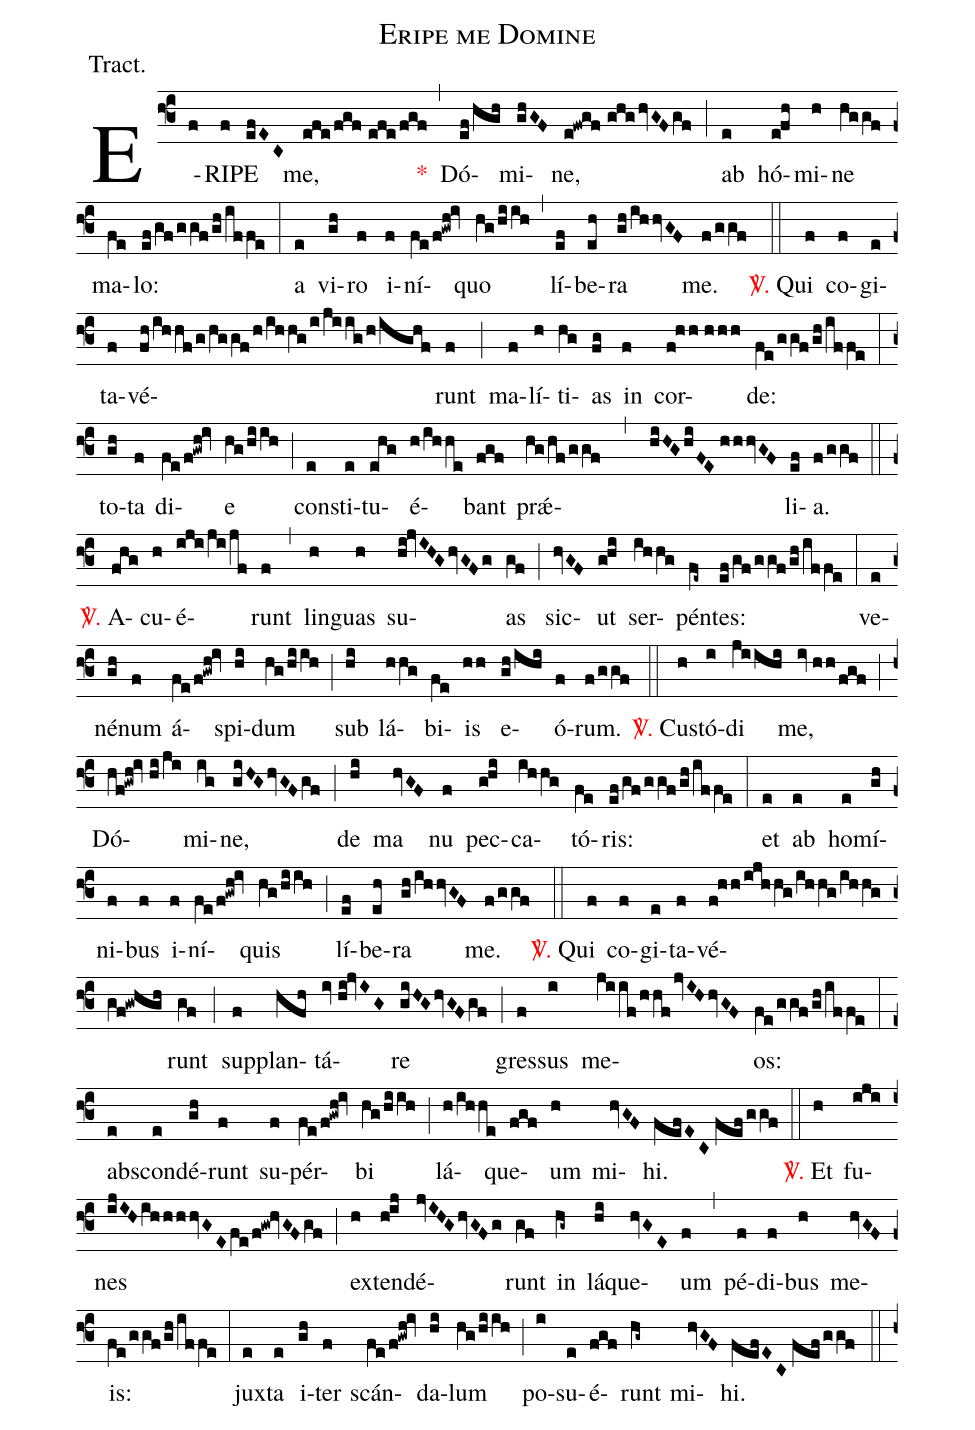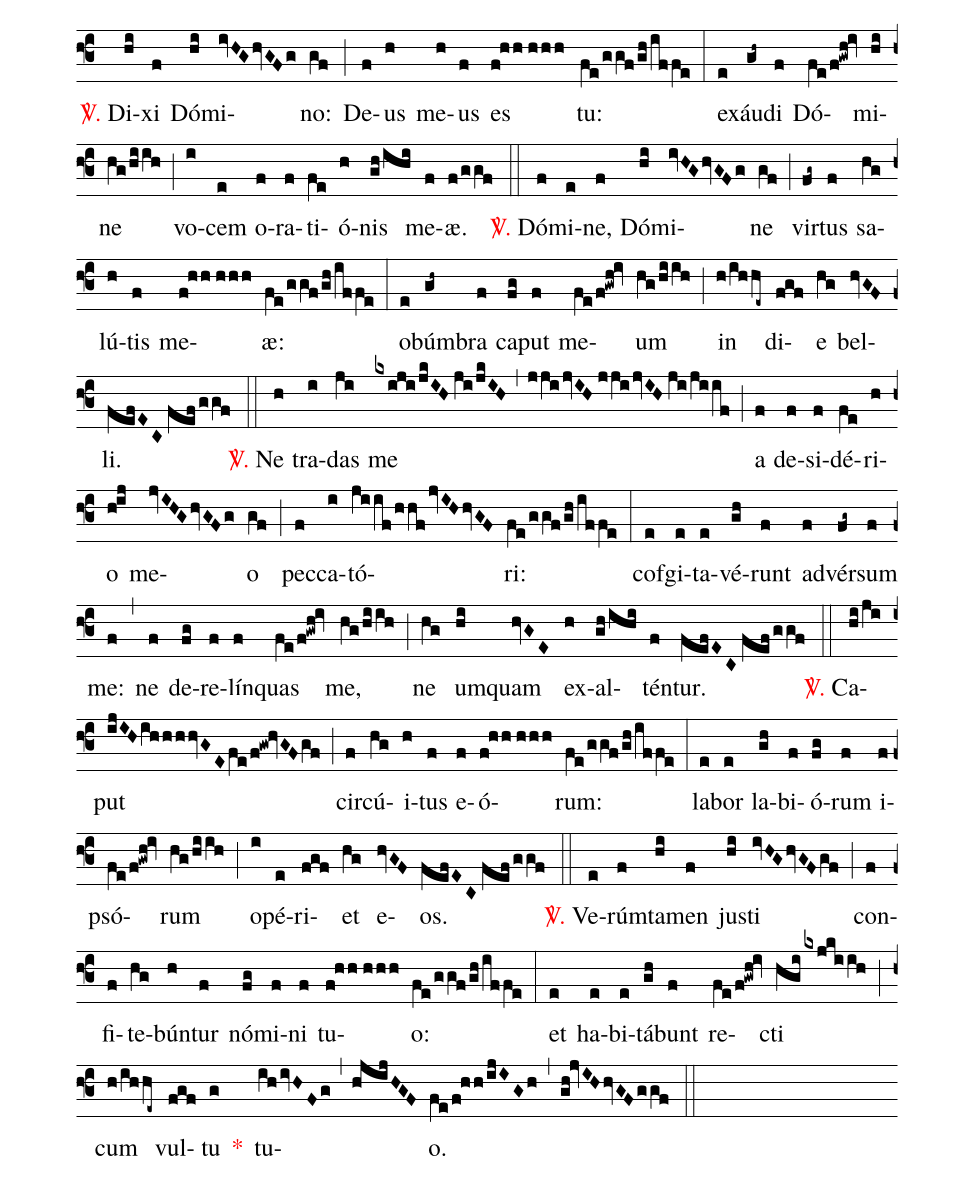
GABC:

name:Eripe me Domine;
annotation:Tract.;
mode:II.;
office-part:Tract;
%%
(f3) E(f)RI(f)PE(efEC) me,(efe/fgf//efe/fgf) <v>\red{*}</v>(,) Dó(ef/hgh)mi(ghGF)ne,(e!fwgf//ghg/hvGFgf) (;) ab(e) hó(e!fh)mi(h)ne(hggf) ma(fe)lo:(ef/gf/ggf/gh/iffe) (:) a(e) vi(gh)ro(f) i(f)ní(fe/f!gwh!iv)quo(hg/hiih) (,) lí(ef)be(eh)ra(gh/ihhvGF) me.(f/ggf) (::) <v>\red{\Vbar.}</v> Qui(f) co(f)gi(e)ta(f)vé(fh/ihhf/g/hggf/h/ihhg/i/jiig/h/ighf)runt(f) (;) ma(f)lí(h)ti(hg)as(fg) in(f) cor(f!hh//hhh)de:(fe/ggf/gh/iffe) (:) to(gh)ta(f) di(fe/f!gwh!iv)e(hg/hiih) (;) con(e)sti(e)tu(ehg)é(h/ihhe)bant(fgf) pr<sp>'ae</sp>(hg/hf/ggf , hiHGhiFE//hhhvGF)li(ef)a.(f/ggf) (::) <v>\red{\Vbar.}</v> A(fhg)cu(h)é(iji/ji/jf)runt(f) (,) lin(h)guas(h) su(hi!jvIHGhvGFg)as(gf) (;) sic(hvGF)ut(g!hi) ser(ihhg)pén(fe~)tes:(ef/gf/ggf/gh/iffe) (:) ve(e)né(gh)num(f) á(fe/f!gwh!iv)spi(hi)dum(hg/hiih) (;) sub(hi) lá(hhg)bi(fe)is(hh) e(gh/ihi)ó(f)rum.(f/ggf) (::) <v>\red{\Vbar.}</v> Cu(h)stó(i)di(jiihi) me,(iv//hh/fgf) (;) Dó(hf!gwh!iv//hi/ji)mi(ig)ne,(giHGhvGFgf) (;) de(hi) ma(hvGF) nu(f) pec(g!hi)ca(ihhg)tó(fe)ris:(ef/gf/ggf/gh/iffe) (:) et(e) ab(e) ho(e)mí(gh)ni(f)bus(f) i(f)ní(fe/f!gwh!iv)quis(hg/hiih) (;) lí(ef)be(eh)ra(gh/ihhvGF) me.(f/ggf) (::) <v>\red{\Vbar.}</v> Qui(f) co(f)gi(e)ta(f)vé(f!hh/ijhhg/ihhg/ihhggf!gwhgh)runt(gf) (;) sup(f)plan(hfh)tá(iv//hi!jvIG)re(giHG/hvGF/gf) (;) gres(f)sus(i) me(jiif/hhf/jvIHhvGF)os:(fe/ggf/gh/iffe) (:) ab(e)scon(e)dé(gh)runt(f) su(f)pér(fe/f!gwh!iv)bi(hg/hiih) (;) lá(h/ihhe)que(fgf)um(h) mi(hvGF)hi.(fefEC//fef/ggf) (::) <v>\red{\Vbar.}</v> Et(h) fu(iji)nes(ijIHihhhhvGE/fe/f!gw!hvGFgf) (;) ex(h)ten(h!ij)dé(jvIHG/hvGFg)runt(gf) in(hg~) lá(hi)que(hvGE)um(f) (,) pé(f)di(f)bus(h) me(hvGF)is:(fe/ggf/gh/iffe) (:) jux(e)ta(e) i(gh)ter(f) scán(fe/f!gwh!iv)da(hi)lum(hg/hiih) (;) po(i)su(e)é(fgf)runt(hg~) mi(hvGF)hi.(fefEC//fef/ggf) (::) <v>\red{\Vbar.}</v> Di(hi)xi(f) Dó(hi)mi(ivHG/hvGFg)no:(gf) (;) De(f)us(h) me(h)us(f) es(f!hh//hhh) tu:(fe/ggf/gh/iffe) (:) ex(e)áu(gh~)di(f) Dó(fe/f!gwh!iv)mi(hi)ne(hg/hiih) (;) vo(i)cem(e) o(f)ra(f)ti(fe)ó(h)nis(gh/ihi) me(f)æ.(f/ggf) (::) <v>\red{\Vbar.}</v> Dó(f)mi(e)ne,(f) Dó(hi)mi(ivHG/hvGFg)ne(gf) (;) vir(fg~)tus(f) sa(hg)lú(h)tis(f) me(f!hh//hhh)æ:(fe/ggf/gh/iffe) (:) o(e)búm(gh~)bra(f) ca(fg)put(f) me(fe/f!gwh!iv)um(hg/hiih) (;) in(h/ihhe~) di(fgf)e(hg) bel(hvGF)li.(fefEC//fef/ggf) (::) <v>\red{\Vbar.}</v> Ne(h) tra(i)das(ji) me(kxiji/jkIH//ji/jkIH) (,) (jjijvIH//jjijvIH//ji/jiif) (;) a(f) de(f)si(f)dé(fe)ri(h)o(h!ij) me(jvIHG/hvGFg)o(gf) (;) pec(f)ca(i)tó(jiif/hhf/jvIH/hvGF)ri:(fe/ggf/gh/iffe) (:) co(e)fgi(e)ta(e)vé(gh)runt(f) ad(f)vér(fg~)sum(f) me:(f) (,) ne(f) de(fg)re(f)lín(f)quas(fe/f!gwh!iv) me,(hg/hiih) (;) ne(hg) um(hi)quam(hvGE) ex(h)al(gh/ihi)tén(f)tur.(fefEC//fef/ggf) (::) <v>\red{\Vbar.}</v> Ca(hi/ji)put(ijIHihhhhvGE/fe/f!gw!hvGFgf) (;) cir(f)cú(hg)i(h)tus(f) e(f)ó(f!hh//hhh)rum:(fe/ggf/gh/iffe) (:) la(e)bor(e) la(gh)bi(f)ó(fg)rum(f) i(f)psó(fe/f!gwh!iv)rum(hg/hiih) (;) o(i)pé(e)ri(fgf)et(hg) e(hvGF)os.(fefEC//fef/ggf) (::) <v>\red{\Vbar.}</v> Ve(e)rúm(f)ta(hi)men(f) ju(hi)sti(ivHG/hvGFgf) (;) con(f)fi(f)te(hg)bún(h)tur(f) nó(fg)mi(f)ni(f) tu(f!hh//hhh)o:(fe/ggf/gh/iffe) (:) et(e) ha(e)bi(e)tá(gh)bunt(f) re(fe/f!gwh!iv)cti(hgikxjkiih) (;) cum(h/ihhe~) vul(fgf)tu(g) <v>\red{*}</v>() tu(ih/ivHFg,hjijHGF)o.(fe/f!hh/ijIGh) (,) (gh!jvIH/hvGF/ggf) (::)
